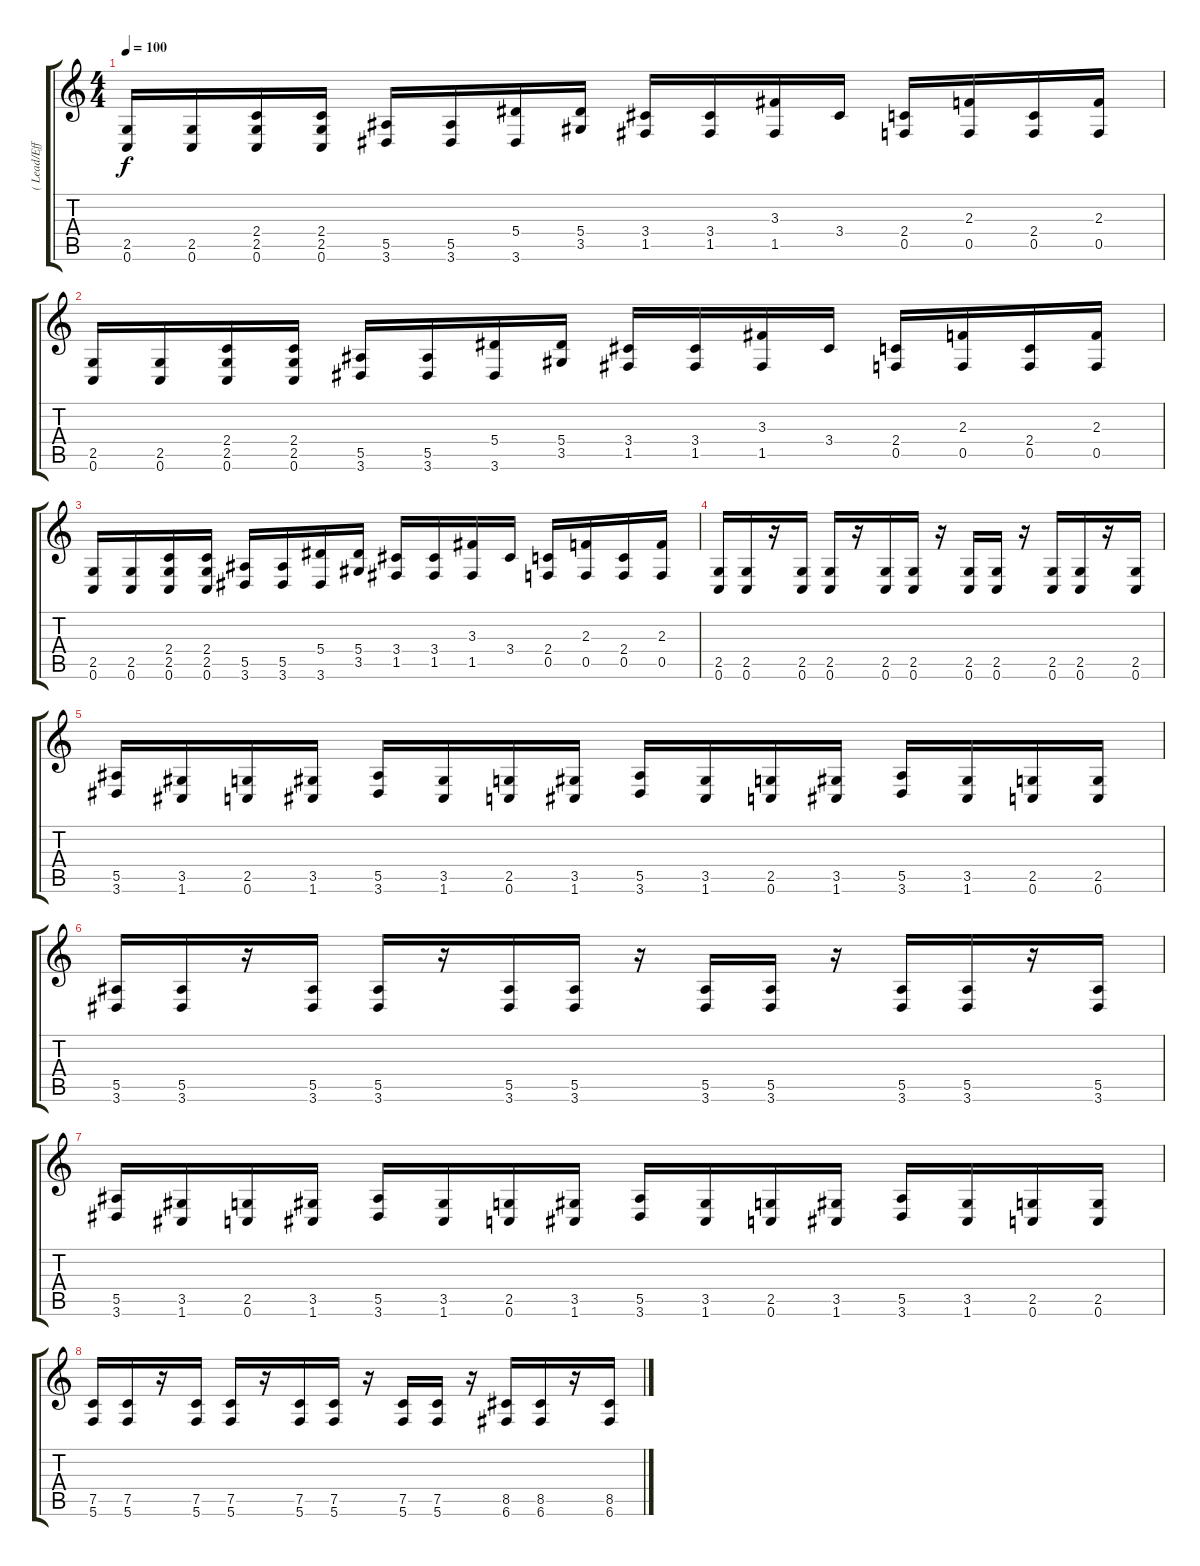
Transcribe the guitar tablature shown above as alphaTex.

\track ("( Lead/Effects/Solo )" "( Lead/Eff") {instrument overdrivenguitar}
\staff {score tabs}
\tuning (C4 G3 Eb3 Bb2 F2 C2) {hide}
\ts (4 4)
\tempo 100
\clef g2
\ks c
(2.5 0.6).16{dy f} (2.5 0.6).16 (2.4 2.5 0.6).16 (2.4 2.5 0.6).16 (5.5 3.6).16 (5.5 3.6).16 (5.4 3.6).16 (5.4 3.5).16 (3.4 1.5).16 (3.4 1.5).16 (3.3 1.5).16 3.4.16 (2.4 0.5).16 (2.3 0.5).16 (2.4 0.5).16 (2.3 0.5).16 |
(2.5 0.6).16 (2.5 0.6).16 (2.4 2.5 0.6).16 (2.4 2.5 0.6).16 (5.5 3.6).16 (5.5 3.6).16 (5.4 3.6).16 (5.4 3.5).16 (3.4 1.5).16 (3.4 1.5).16 (3.3 1.5).16 3.4.16 (2.4 0.5).16 (2.3 0.5).16 (2.4 0.5).16 (2.3 0.5).16 |
(2.5 0.6).16 (2.5 0.6).16 (2.4 2.5 0.6).16 (2.4 2.5 0.6).16 (5.5 3.6).16 (5.5 3.6).16 (5.4 3.6).16 (5.4 3.5).16 (3.4 1.5).16 (3.4 1.5).16 (3.3 1.5).16 3.4.16 (2.4 0.5).16 (2.3 0.5).16 (2.4 0.5).16 (2.3 0.5).16 |
(2.5 0.6).16 (2.5 0.6).16 r.16 (2.5 0.6).16 (2.5 0.6).16 r.16 (2.5 0.6).16 (2.5 0.6).16 r.16 (2.5 0.6).16 (2.5 0.6).16 r.16 (2.5 0.6).16 (2.5 0.6).16 r.16 (2.5 0.6).16 |
(5.5 3.6).16 (3.5 1.6).16 (2.5 0.6).16 (3.5 1.6).16 (5.5 3.6).16 (3.5 1.6).16 (2.5 0.6).16 (3.5 1.6).16 (5.5 3.6).16 (3.5 1.6).16 (2.5 0.6).16 (3.5 1.6).16 (5.5 3.6).16 (3.5 1.6).16 (2.5 0.6).16 (2.5 0.6).16 |
(5.5 3.6).16 (5.5 3.6).16 r.16 (5.5 3.6).16 (5.5 3.6).16 r.16 (5.5 3.6).16 (5.5 3.6).16 r.16 (5.5 3.6).16 (5.5 3.6).16 r.16 (5.5 3.6).16 (5.5 3.6).16 r.16 (5.5 3.6).16 |
(5.5 3.6).16 (3.5 1.6).16 (2.5 0.6).16 (3.5 1.6).16 (5.5 3.6).16 (3.5 1.6).16 (2.5 0.6).16 (3.5 1.6).16 (5.5 3.6).16 (3.5 1.6).16 (2.5 0.6).16 (3.5 1.6).16 (5.5 3.6).16 (3.5 1.6).16 (2.5 0.6).16 (2.5 0.6).16 |
(7.5 5.6).16 (7.5 5.6).16 r.16 (7.5 5.6).16 (7.5 5.6).16 r.16 (7.5 5.6).16 (7.5 5.6).16 r.16 (7.5 5.6).16 (7.5 5.6).16 r.16 (8.5 6.6).16 (8.5 6.6).16 r.16 (8.5 6.6).16
